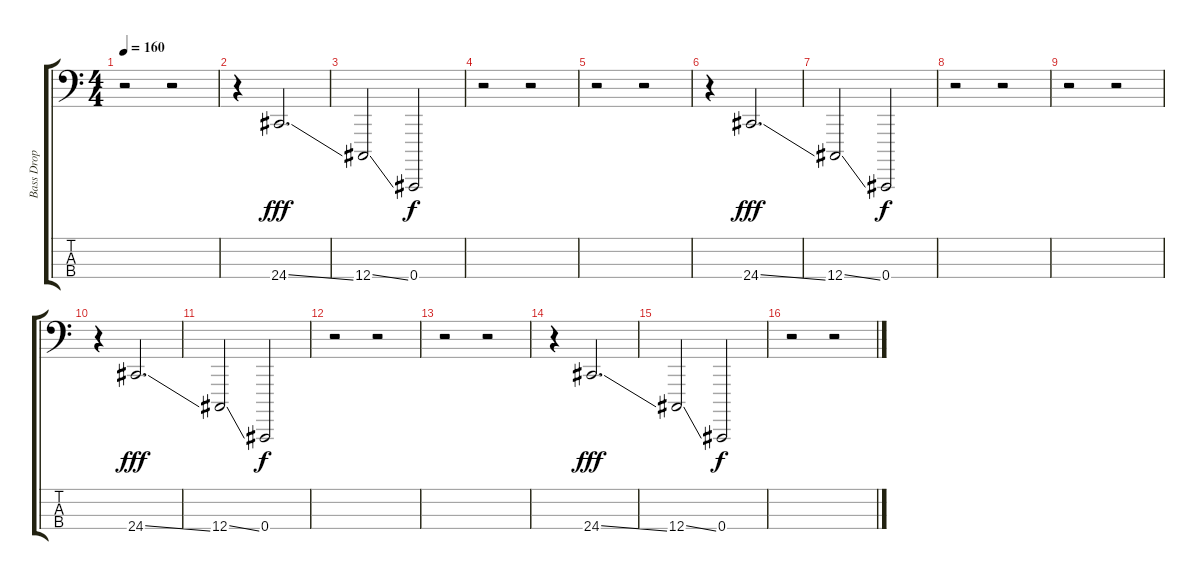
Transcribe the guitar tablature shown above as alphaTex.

\track ("Bass Drop" "Bass Drop") {instrument ocarina}
\staff {score tabs}
\tuning (Db0 Db0 Db0 Db0) {hide}
\ts (4 4)
\tempo 160
\clef f4
\ks c
r.2{dy f} r.2 |
r.4 24.4{ss}.2{d dy fff} |
12.4{ss}.2 0.4.2{dy f} |
r.2 r.2 |
r.2 r.2 |
r.4 24.4{ss}.2{d dy fff} |
12.4{ss}.2 0.4.2{dy f} |
r.2 r.2 |
r.2 r.2 |
r.4 24.4{ss}.2{d dy fff} |
12.4{ss}.2 0.4.2{dy f} |
r.2 r.2 |
r.2 r.2 |
r.4 24.4{ss}.2{d dy fff} |
12.4{ss}.2 0.4.2{dy f} |
r.2 r.2
